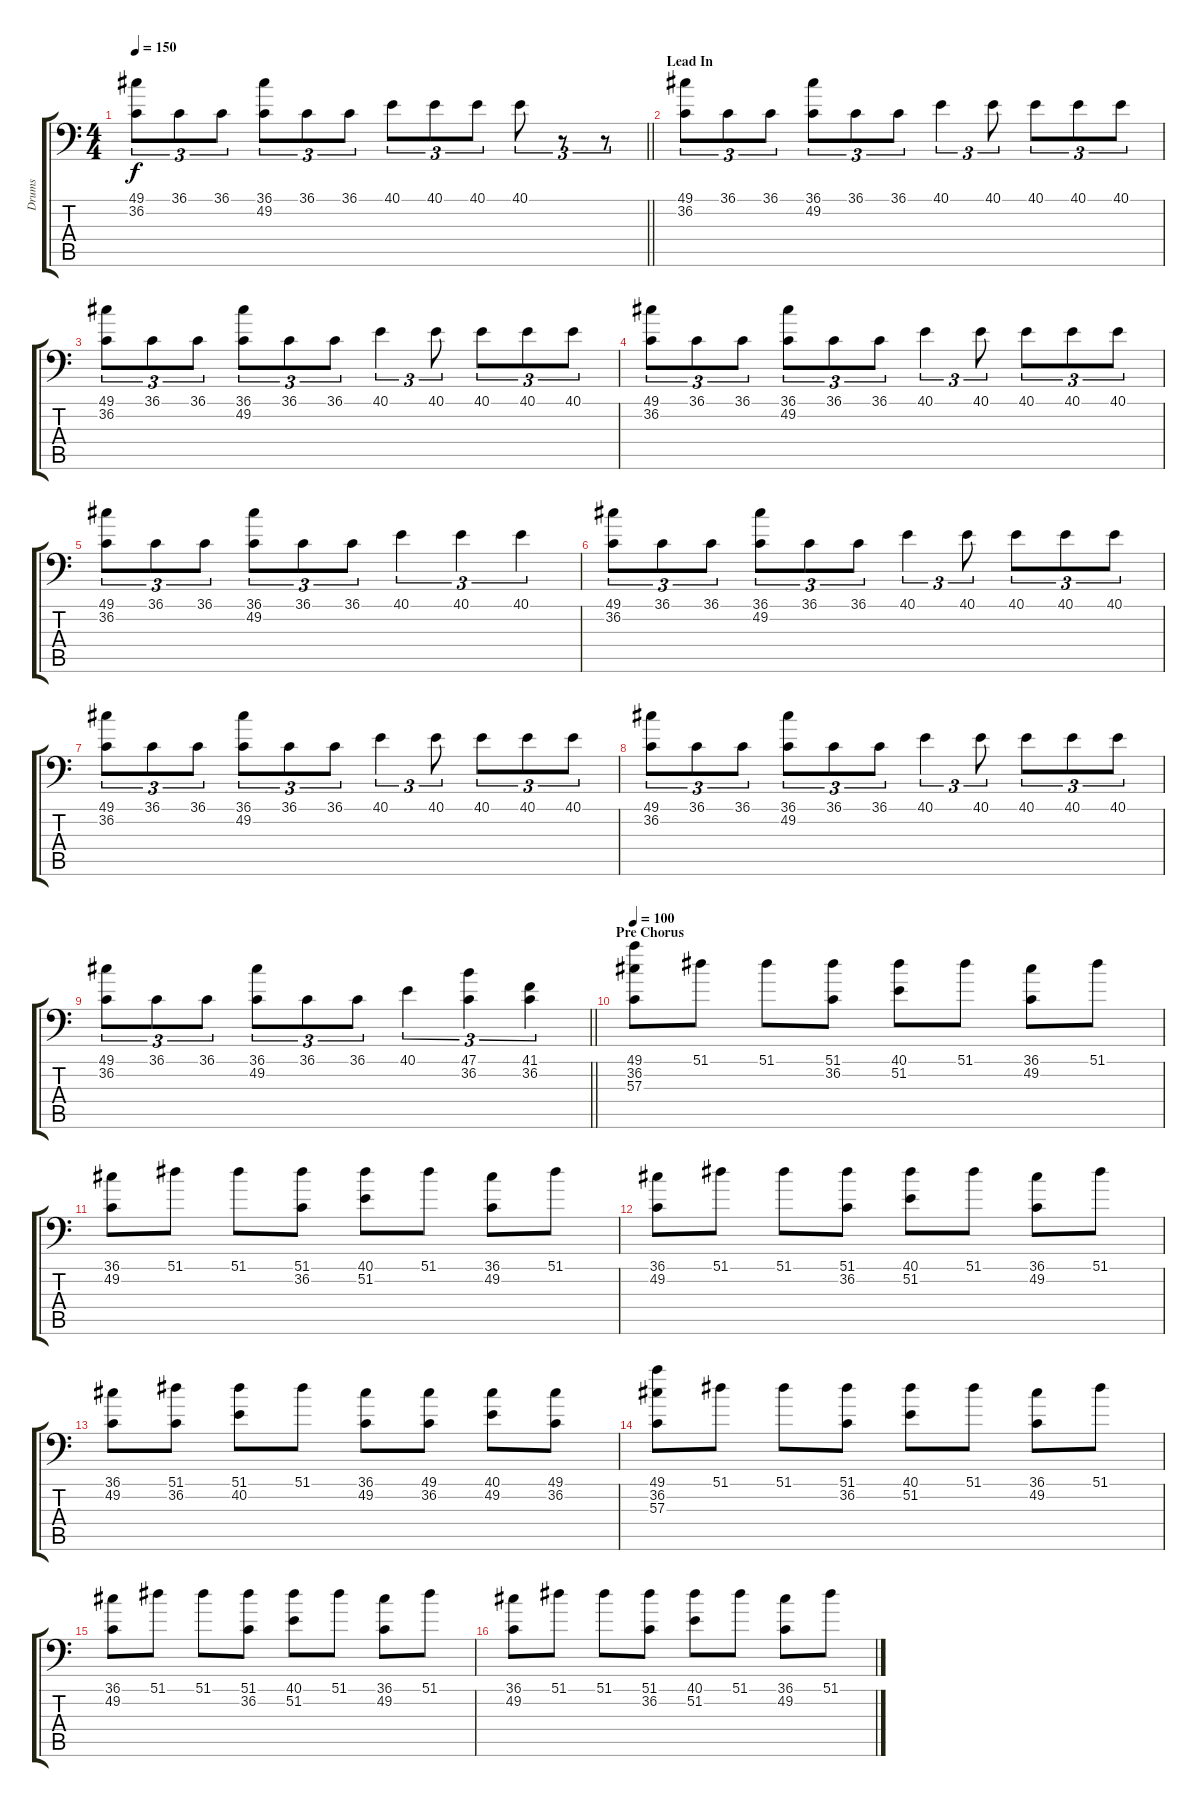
\track ("Drums" "Drums") {instrument acousticgrandpiano}
\staff {score tabs}
\tuning (C-1 C-1 C-1 C-1 C-1 C-1) {hide}
\ts (4 4)
\tempo 150
\clef f4
\barLineRight lightlight
\ks c
(49.1 36.2).8{tu (3 2) dy f} 36.1.8{tu (3 2)} 36.1.8{tu (3 2)} (36.1 49.2).8{tu (3 2)} 36.1.8{tu (3 2)} 36.1.8{tu (3 2)} 40.1.8{tu (3 2)} 40.1.8{tu (3 2)} 40.1.8{tu (3 2)} 40.1.8{tu (3 2)} r.8{tu (3 2)} r.8{tu (3 2)} |
\section ("" "Lead In")
(49.1 36.2).8{tu (3 2)} 36.1.8{tu (3 2)} 36.1.8{tu (3 2)} (36.1 49.2).8{tu (3 2)} 36.1.8{tu (3 2)} 36.1.8{tu (3 2)} 40.1.4{tu (3 2)} 40.1.8{tu (3 2)} 40.1.8{tu (3 2)} 40.1.8{tu (3 2)} 40.1.8{tu (3 2)} |
(49.1 36.2).8{tu (3 2)} 36.1.8{tu (3 2)} 36.1.8{tu (3 2)} (36.1 49.2).8{tu (3 2)} 36.1.8{tu (3 2)} 36.1.8{tu (3 2)} 40.1.4{tu (3 2)} 40.1.8{tu (3 2)} 40.1.8{tu (3 2)} 40.1.8{tu (3 2)} 40.1.8{tu (3 2)} |
(49.1 36.2).8{tu (3 2)} 36.1.8{tu (3 2)} 36.1.8{tu (3 2)} (36.1 49.2).8{tu (3 2)} 36.1.8{tu (3 2)} 36.1.8{tu (3 2)} 40.1.4{tu (3 2)} 40.1.8{tu (3 2)} 40.1.8{tu (3 2)} 40.1.8{tu (3 2)} 40.1.8{tu (3 2)} |
(49.1 36.2).8{tu (3 2)} 36.1.8{tu (3 2)} 36.1.8{tu (3 2)} (36.1 49.2).8{tu (3 2)} 36.1.8{tu (3 2)} 36.1.8{tu (3 2)} 40.1.4{tu (3 2)} 40.1.4{tu (3 2)} 40.1.4{tu (3 2)} |
(49.1 36.2).8{tu (3 2)} 36.1.8{tu (3 2)} 36.1.8{tu (3 2)} (36.1 49.2).8{tu (3 2)} 36.1.8{tu (3 2)} 36.1.8{tu (3 2)} 40.1.4{tu (3 2)} 40.1.8{tu (3 2)} 40.1.8{tu (3 2)} 40.1.8{tu (3 2)} 40.1.8{tu (3 2)} |
(49.1 36.2).8{tu (3 2)} 36.1.8{tu (3 2)} 36.1.8{tu (3 2)} (36.1 49.2).8{tu (3 2)} 36.1.8{tu (3 2)} 36.1.8{tu (3 2)} 40.1.4{tu (3 2)} 40.1.8{tu (3 2)} 40.1.8{tu (3 2)} 40.1.8{tu (3 2)} 40.1.8{tu (3 2)} |
(49.1 36.2).8{tu (3 2)} 36.1.8{tu (3 2)} 36.1.8{tu (3 2)} (36.1 49.2).8{tu (3 2)} 36.1.8{tu (3 2)} 36.1.8{tu (3 2)} 40.1.4{tu (3 2)} 40.1.8{tu (3 2)} 40.1.8{tu (3 2)} 40.1.8{tu (3 2)} 40.1.8{tu (3 2)} |
\barLineRight lightlight
(49.1 36.2).8{tu (3 2)} 36.1.8{tu (3 2)} 36.1.8{tu (3 2)} (36.1 49.2).8{tu (3 2)} 36.1.8{tu (3 2)} 36.1.8{tu (3 2)} 40.1.4{tu (3 2)} (47.1 36.2).4{tu (3 2)} (41.1 36.2).4{tu (3 2)} |
\section ("" "Pre Chorus")
\tempo 100
(49.1 36.2 57.3).8 51.1.8 51.1.8 (51.1 36.2).8 (40.1 51.2).8 51.1.8 (36.1 49.2).8 51.1.8 |
(36.1 49.2).8 51.1.8 51.1.8 (51.1 36.2).8 (40.1 51.2).8 51.1.8 (36.1 49.2).8 51.1.8 |
(36.1 49.2).8 51.1.8 51.1.8 (51.1 36.2).8 (40.1 51.2).8 51.1.8 (36.1 49.2).8 51.1.8 |
(36.1 49.2).8 (51.1 36.2).8 (51.1 40.2).8 51.1.8 (36.1 49.2).8 (49.1 36.2).8 (40.1 49.2).8 (49.1 36.2).8 |
(49.1 36.2 57.3).8 51.1.8 51.1.8 (51.1 36.2).8 (40.1 51.2).8 51.1.8 (36.1 49.2).8 51.1.8 |
(36.1 49.2).8 51.1.8 51.1.8 (51.1 36.2).8 (40.1 51.2).8 51.1.8 (36.1 49.2).8 51.1.8 |
(36.1 49.2).8 51.1.8 51.1.8 (51.1 36.2).8 (40.1 51.2).8 51.1.8 (36.1 49.2).8 51.1.8
